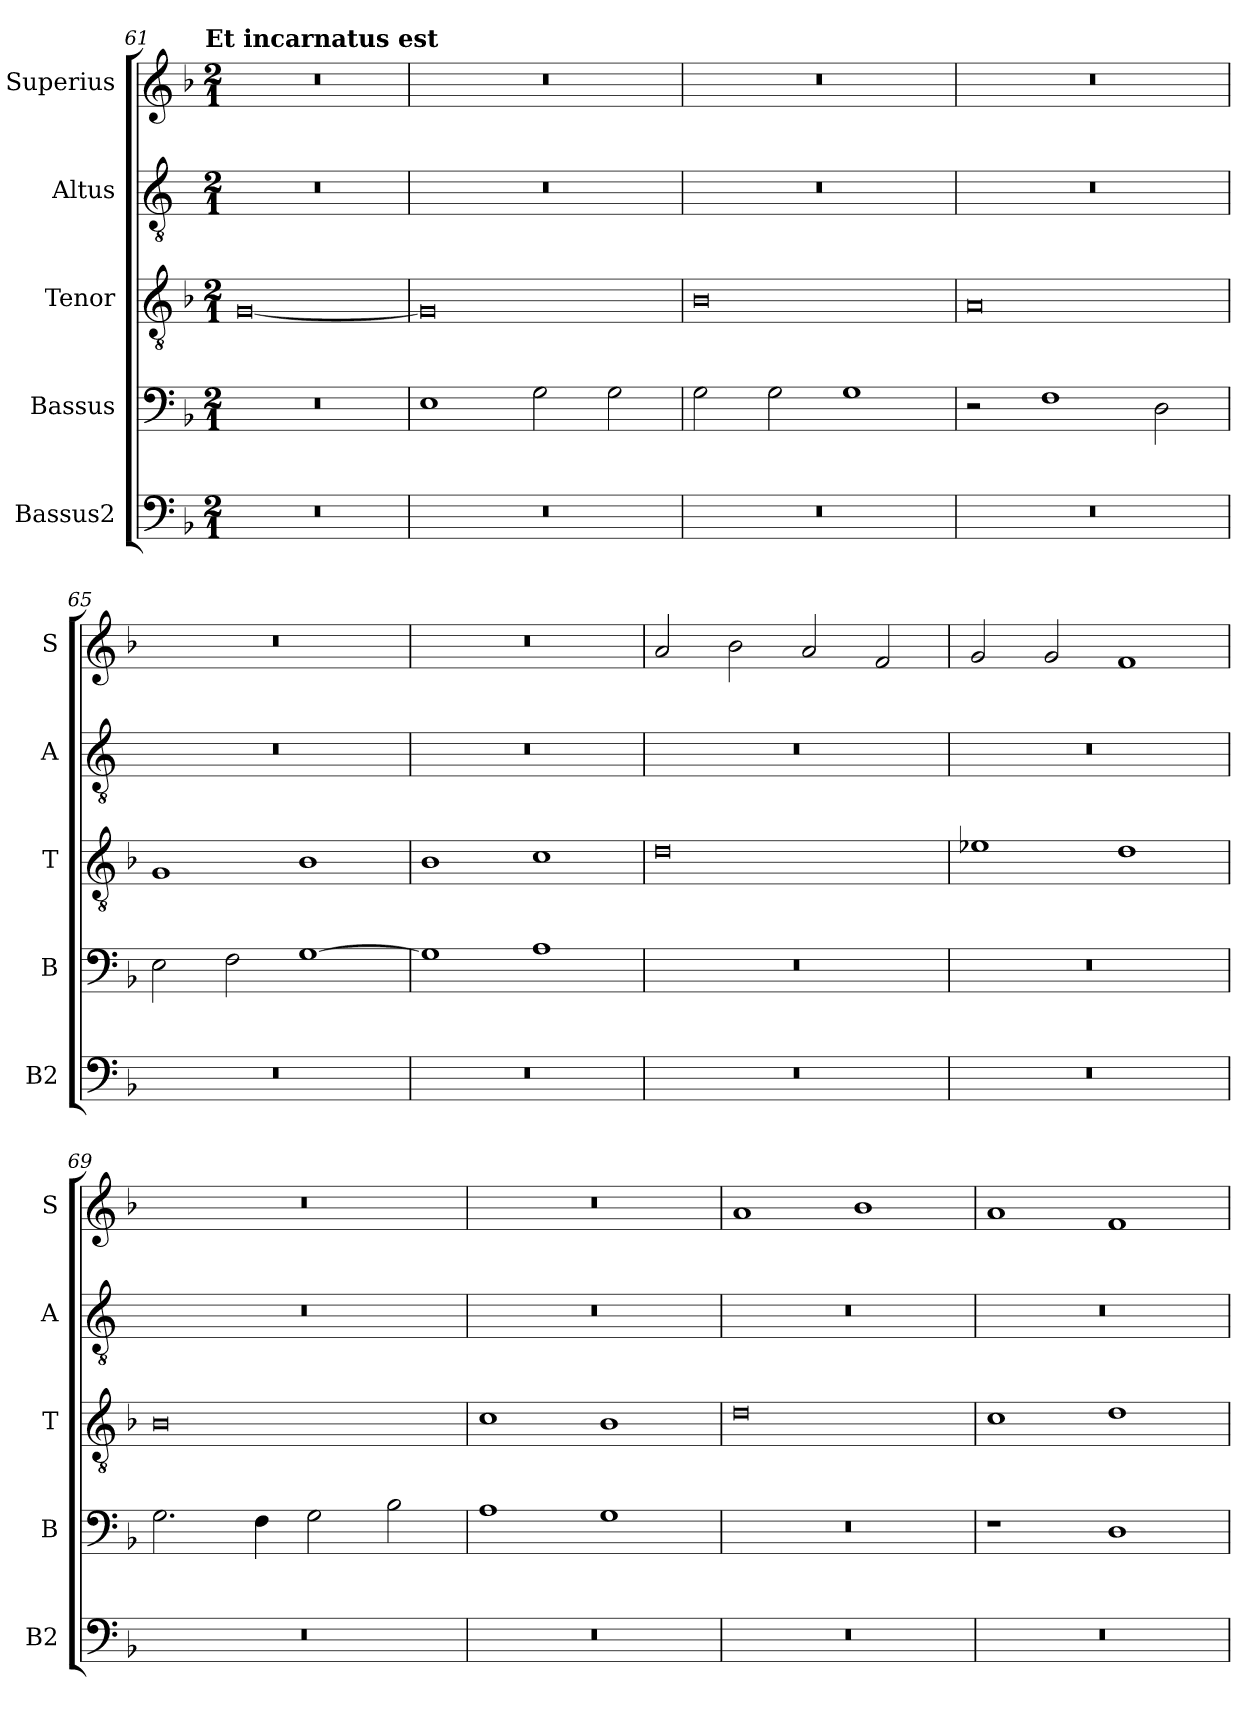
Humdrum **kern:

**kern	**kern	**kern	**kern	**kern
*part5	*part4	*part3	*part2	*part1
*staff5	*staff4	*staff3	*staff2	*staff1
*I"Bassus2	*I"Bassus	*I"Tenor	*I"Altus	*I"Superius
*I'B2	*I'B	*I'T	*I'A	*I'S
!!LO:LB:g=z
*clefF4	*clefF4	*clefGv2	*clefGv2	*clefG2
*k[b-]	*k[b-]	*k[b-]	*k[]	*k[b-]
!!LO:TX:omd:t=Et incarnatus est
*M2/1	*M2/1	*M2/1	*M2/1	*M2/1
=61	=61	=61	=61	=61
0r	0r	[0G	0r	0r
=62	=62	=62	=62	=62
0r	1E	0G]	0r	0r
.	2G\	.	.	.
.	2G\	.	.	.
=63	=63	=63	=63	=63
0r	2G\	0B-	0r	0r
.	2G\	.	.	.
.	1G	.	.	.
=64	=64	=64	=64	=64
0r	2r	0A	0r	0r
.	1F	.	.	.
.	2D\	.	.	.
=65	=65	=65	=65	=65
0r	2E\	1G	0r	0r
.	2F\	.	.	.
.	[1G	1B-	.	.
=66	=66	=66	=66	=66
0r	1G]	1B-	0r	0r
.	1A	1c	.	.
=67	=67	=67	=67	=67
0r	0r	0d	0r	2a/
.	.	.	.	2b-\
.	.	.	.	2a/
.	.	.	.	2f/
=68	=68	=68	=68	=68
0r	0r	1e-X	0r	2g/
.	.	.	.	2g/
.	.	1d	.	1f
=69	=69	=69	=69	=69
0r	2.G\	0B-	0r	0r
.	4F\	.	.	.
.	2G\	.	.	.
.	2B-\	.	.	.
=70	=70	=70	=70	=70
0r	1A	1c	0r	0r
.	1G	1B-	.	.
=71	=71	=71	=71	=71
0r	0r	0d	0r	1a
.	.	.	.	1b-
=72	=72	=72	=72	=72
0r	1r	1c	0r	1a
.	1D	1d	.	1f
=	=	=	=	=
*-	*-	*-	*-	*-
